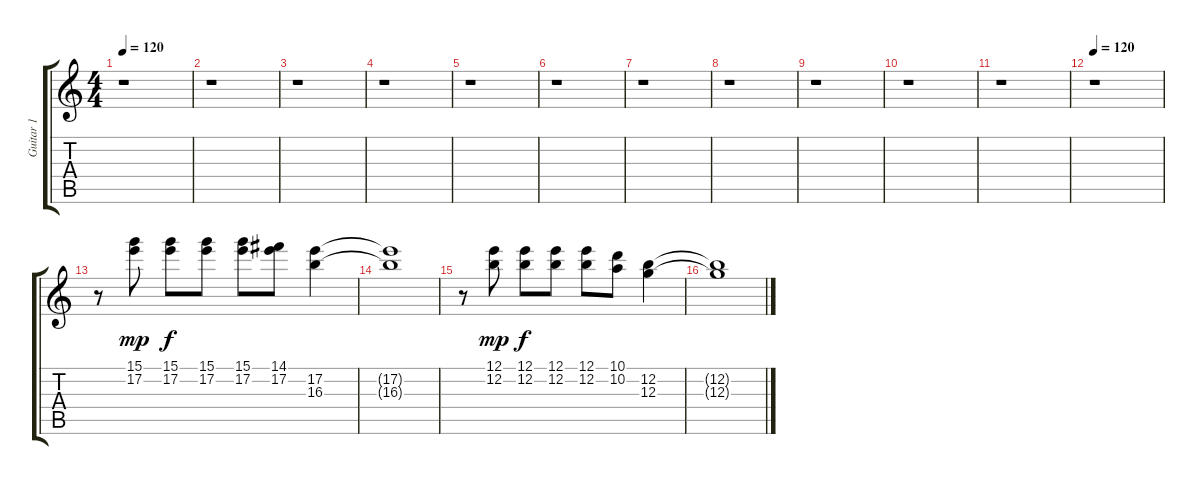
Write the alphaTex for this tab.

\track ("Guitar 1" "Guitar 1") {instrument distortionguitar}
\staff {score tabs}
\tuning (E4 B3 G3 D3 A2 E2) {hide}
\ts (4 4)
\tempo 120
\clef g2
\ks c
r.1{dy f} |
r.1 |
r.1 |
r.1 |
r.1 |
r.1 |
r.1 |
r.1 |
r.1 |
r.1 |
r.1 |
\tempo 120
r.1 |
r.8 (15.1 17.2).8{dy mp} (15.1 17.2).8{dy f} (15.1 17.2).8 (15.1 17.2).8 (14.1 17.2).8 (17.2 16.3).4 |
(17.2{t} 16.3{t}).1 |
r.8 (12.1 12.2).8{dy mp} (12.1 12.2).8{dy f} (12.1 12.2).8 (12.1 12.2).8 (10.1 10.2).8 (12.2 12.3).4 |
(12.2{t} 12.3{t}).1
